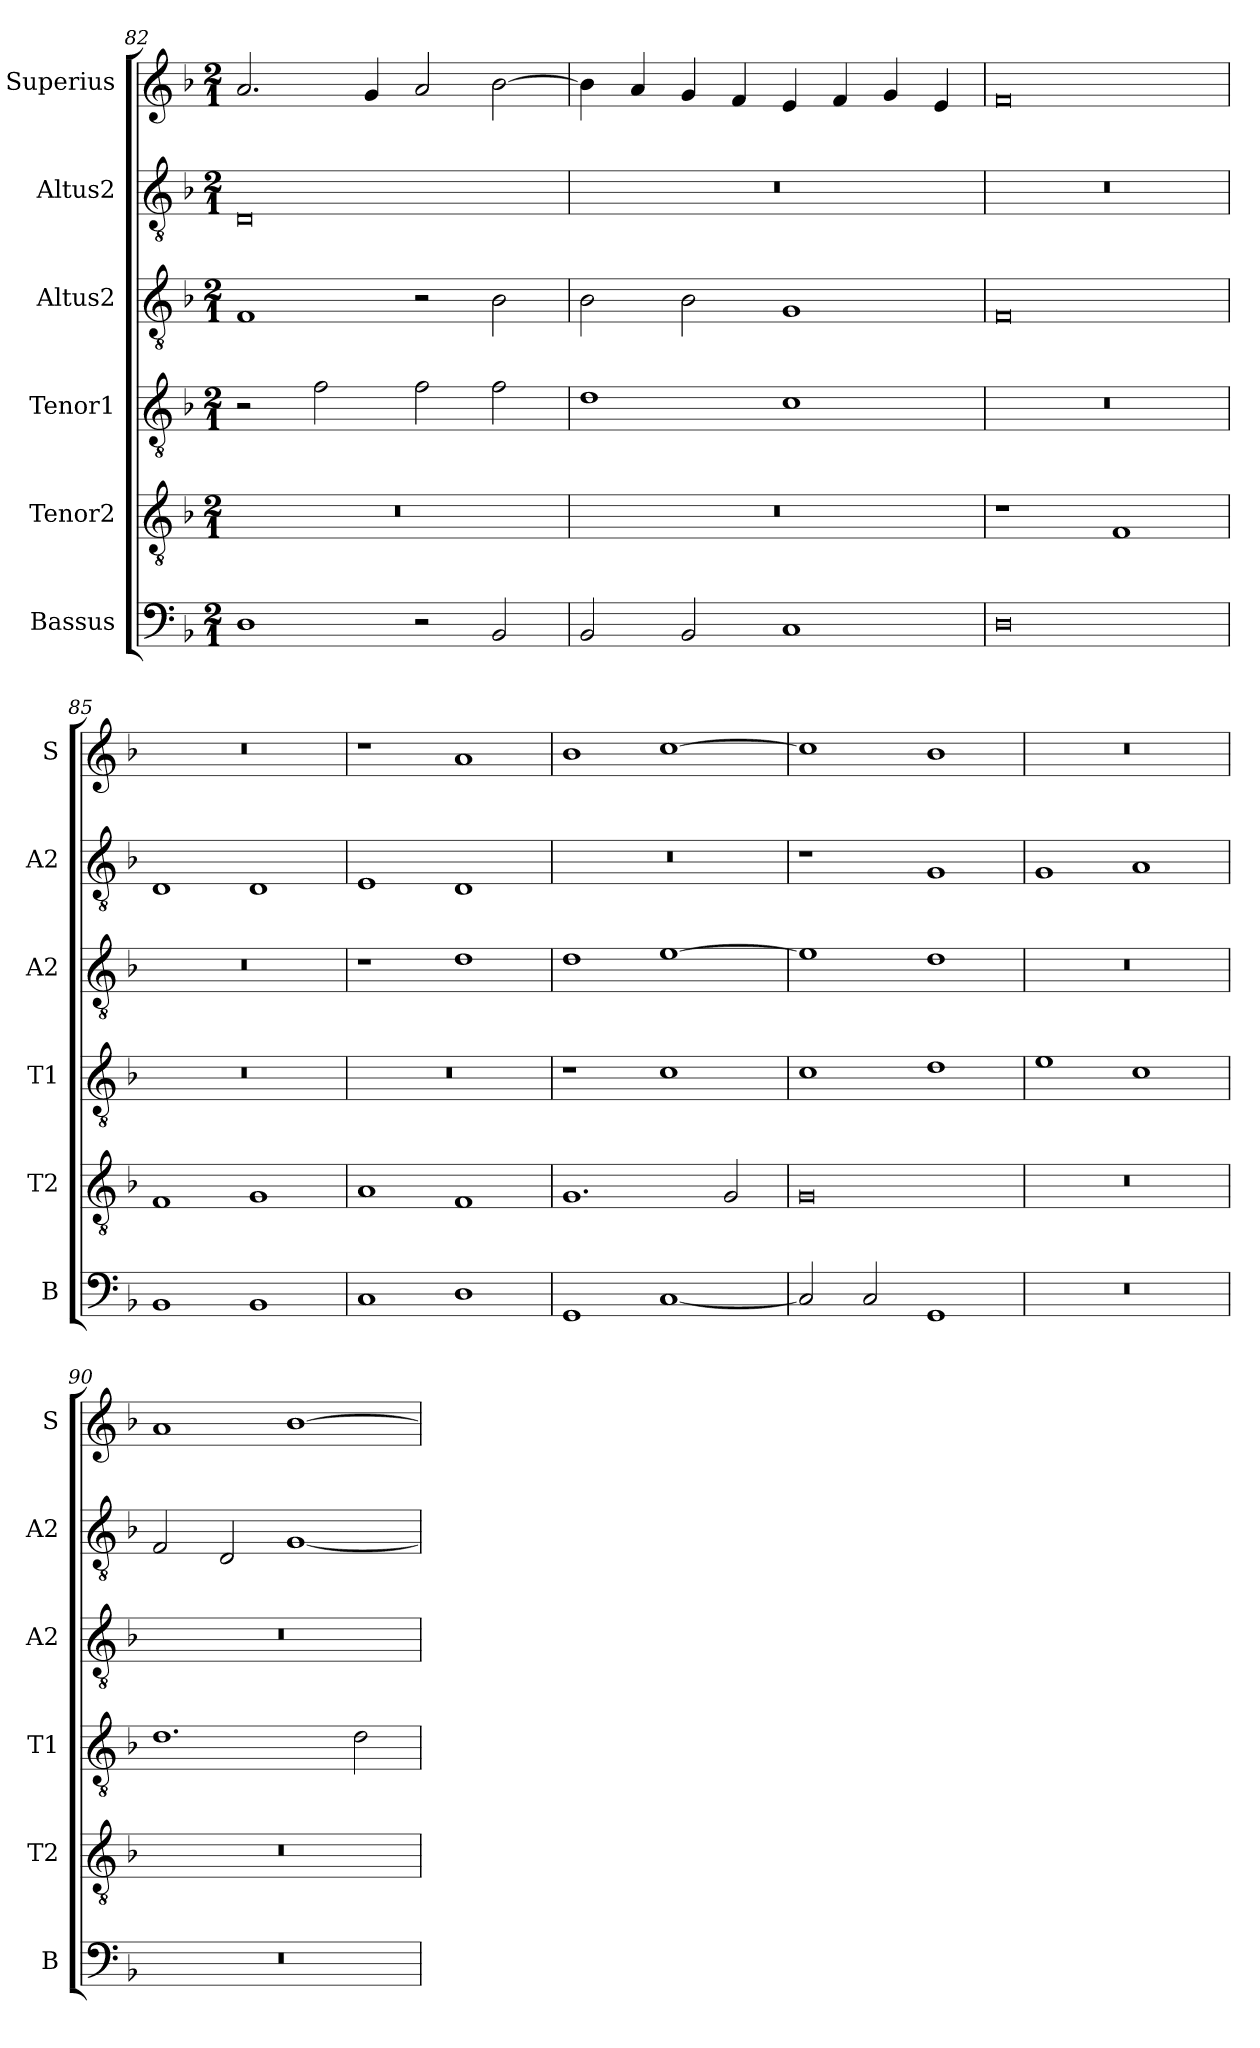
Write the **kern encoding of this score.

**kern	**kern	**kern	**kern	**kern	**kern
*part6	*part5	*part4	*part3	*part2	*part1
*staff6	*staff5	*staff4	*staff3	*staff2	*staff1
*I"Bassus	*I"Tenor2	*I"Tenor1	*I"Altus2	*I"Altus2	*I"Superius
*I'B	*I'T2	*I'T1	*I'A2	*I'A2	*I'S
*clefF4	*clefGv2	*clefGv2	*clefGv2	*clefGv2	*clefG2
*k[b-]	*k[b-]	*k[b-]	*k[b-]	*k[b-]	*k[b-]
*M2/1	*M2/1	*M2/1	*M2/1	*M2/1	*M2/1
=82	=82	=82	=82	=82	=82
1D	0r	2r	1F	0D	2.a/
.	.	2f\	.	.	.
.	.	.	.	.	4g/
2r	.	2f\	2r	.	2a/
2BB-/	.	2f\	2B-\	.	[2b-\
=83	=83	=83	=83	=83	=83
2BB-/	0r	1d	2B-\	0r	4b-\]
.	.	.	.	.	4a/
2BB-/	.	.	2B-\	.	4g/
.	.	.	.	.	4f/
1C	.	1c	1G	.	4e/
.	.	.	.	.	4f/
.	.	.	.	.	4g/
.	.	.	.	.	4e/
=84	=84	=84	=84	=84	=84
0D	1r	0r	0F	0r	0f
.	1F	.	.	.	.
=85	=85	=85	=85	=85	=85
1BB-	1F	0r	0r	1D	0r
1BB-	1G	.	.	1D	.
=86	=86	=86	=86	=86	=86
1C	1A	0r	1r	1E	1r
1D	1F	.	1d	1D	1a
=87	=87	=87	=87	=87	=87
1GG	1.G	1r	1d	0r	1b-
[1C	.	1c	[1e	.	[1cc
.	2G/	.	.	.	.
=88	=88	=88	=88	=88	=88
2C/]	0G	1c	1e]	1r	1cc]
2C/	.	.	.	.	.
1GG	.	1d	1d	1G	1b-
=89	=89	=89	=89	=89	=89
0r	0r	1e	0r	1G	0r
.	.	1c	.	1A	.
=90	=90	=90	=90	=90	=90
0r	0r	1.d	0r	2F/	1a
.	.	.	.	2D/	.
.	.	.	.	[1G	[1b-
.	.	2d\	.	.	.
=	=	=	=	=	=
*-	*-	*-	*-	*-	*-
